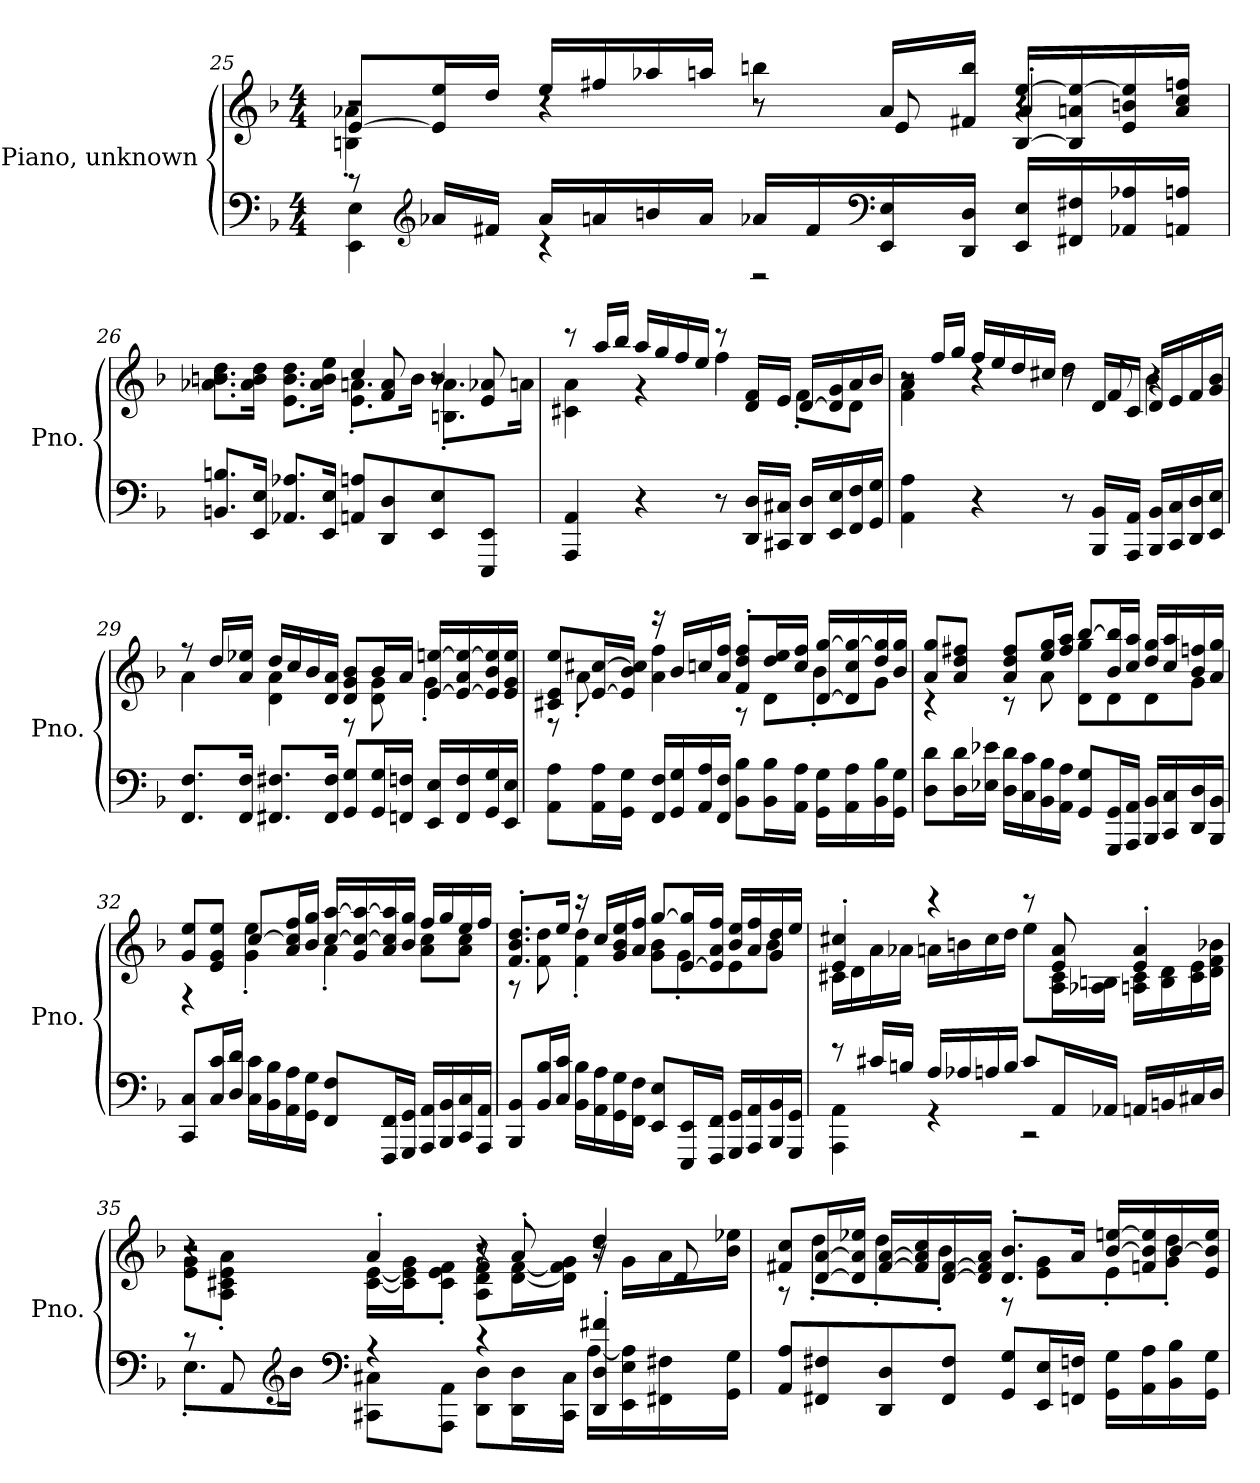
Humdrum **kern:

**kern	**kern
*part1	*part1
*staff2	*staff1
*I"Piano, unknown	*
*I'Pno.	*
!!LO:LB:g=z
*clefF4	*clefG2
*k[b-]	*k[b-]
*M4/4	*M4/4
=25	=25
*^	*^
*	*	*	*^
8r	4EE\ 4E\	[8e/L	4Bn\' 4a-X\'	2r
*clefG2	*	*	*	*
16a-X/LL	.	16e/] 16ee/L	.	.
16f#X/JJ	.	16dd/JJ	.	.
16a-/LL	4r	16ee/LL	4r	.
16an/	.	16ff#X/	.	.
16bn/	.	16aa-X/	.	.
16a/JJ	.	16aan/JJ	.	.
16a-X/LL	2r	8r	4bbn\	8r
16f#/	.	.	.	.
*clefF4	*	*	*	*
16EE/ 16E/	.	16a-/LL	.	8e/
16DD/ 16D/JJ	.	16f#X/ 16bb/JJ	.	.
16EE/ 16E/LL	.	[16B/ [16ee/LL	4r	4a-'/
16FF#X/ 16F#X/	.	16B/] 16an/ 16ee/_	.	.
16AA-X/ 16A-X/	.	16e/ 16bn/ 16ee/]	.	.
16AAn/ 16An/JJ	.	16a/ 16cc/ 16ffn/JJ	.	.
*v	*v	*	*	*
!!LO:LB:g=z	!!	!!
=26	=26	=26	=26
8.BBn/ 8.Bn/L	2r	8.a-X\ 8.bn\ 8.dd\L	2r
16EE/ 16E/Jk	.	16a-\ 16b\ 16dd\Jk	.
8.AA-X/ 8.A-X/L	.	8.e\ 8.b\ 8.dd\L	.
16EE/ 16E/Jk	.	16a-\ 16b\ 16ee\Jk	.
8AAn/ 8An/L	4cc/	8.e\' 8.an\'L	8r
8DD/ 8D/	.	.	8f/ 8a/
.	.	16b\Jk	.
8EE/ 8E/	4b/	8.Bn\' 8.a\'L	8r
8EEE/ 8EE/J	.	.	8e/ 8a-X/
.	.	16an\Jk	.
*	*	*v	*v
=27	=27	=27
4AAA/ 4AA/	8r	4c#X\ 4a\
.	16aa/LL	.
.	16bb-/JJ	.
4r	16aa/LL	4r
.	16gg/	.
.	16ff/	.
.	16ee/JJ	.
8r	8r	4ff\
16DD/ 16D/LL	16d/ 16f/LL	.
16CC#X/ 16C#X/JJ	16e/JJ	.
16DD/ 16D/LL	[16d/LL	8f'\L
16EE/ 16E/	16d/] 16g/	.
16FF/ 16F/	16a/	8d\J
16GG/ 16G/JJ	16b-/JJ	.
!!LO:LB:g=z
=28	=28	=28
*	*	*^
4AA\ 4A\	8r	4f\ 4a\	2r
.	16ff/LL	.	.
.	16gg/JJ	.	.
4r	16ff/LL	4r	.
.	16ee/	.	.
.	16dd/	.	.
.	16cc#X/JJ	.	.
8r	8r	4dd\	8r
16BBB-/ 16BB-/LL	16d/LL	.	8f/
16AAA/ 16AA/JJ	16c/JJ	.	.
16BBB-/ 16BB-/LL	16d/LL	4b-\	4r
16CC/ 16C/	16e/	.	.
16DD/ 16D/	16f/	.	.
16EE/ 16E/JJ	16g/ 16b-/JJ	.	.
*	*	*v	*v
=29	=29	=29
8.FF/ 8.F/L	8r	4a\
.	16dd/LL	.
16FF/ 16F/Jk	16a/ 16ee-X/JJ	.
8.FF#X/ 8.F#X/L	16dd/LL	4d\ 4a\
.	16cc/	.
.	16b-/	.
16FF#/ 16F#/Jk	16d/ 16a/JJ	.
8GG/ 8G/L	8d/ 8g/ 8b-/L	8r
16GG/ 16G/L	16b-/L	8d\ 8g\
16FFn/ 16Fn/JJ	16a/JJ	.
16EE/ 16E/LL	[16e/ [16een/LL	4g'\
16FF/ 16F/	16e/_ 16a/ 16ee/_	.
16GG/ 16G/	16e/] 16b-/ 16ee/]	.
16EE/ 16E/JJ	16e/ 16g/ 16ee/JJ	.
!!LO:LB:g=z	!!
=30	=30	=30
8AA\ 8A\L	8c#X/ 8e/ 8ee/L	8r
16AA\ 16A\L	[16e/ [16cc#X/L	8a'\
16GG\ 16G\JJ	16e/] 16b-/ 16cc#/]JJ	.
16FF/ 16F/LL	16r	4a\ 4ff\
16GG/ 16G/	16b-/LL	.
16AA/ 16A/	16ccn/	.
16FF/ 16F/JJ	16a/ 16ff/JJ	.
8BB-\ 8B-\L	8f/' 8dd/' 8ff/'L	8r
16BB-\ 16B-\L	16dd/ 16ee/L	8d\L
16AA\ 16A\JJ	16cc/ 16ff/JJ	.
16GG\ 16G\LL	[16d/ [16gg/LL	8b-'\
16AA\ 16A\	16d/] 16cc/ 16gg/_	.
16BB-\ 16B-\	16dd/ 16gg/]	8g\J
16GG\ 16G\JJ	16b-/ 16gg/JJ	.
=31	=31	=31
8D\ 8d\L	8a/ 8gg/L	4r
16D\ 16d\L	8a/ 8dd/ 8ff#X/J	.
16E-X\ 16e-X\JJ	.	.
16D\ 16d\LL	8a/ 8dd/ 8ff#/L	8r
16C\ 16c\	.	.
16BB-\ 16B-\	16ee/ 16gg/L	8a\
16AA\ 16A\JJ	16ff#/ 16aa/JJ	.
8GG/ 8G/L	[8bb-/L	8d\ 8gg\L
16GGG/ 16GG/L	16b-/ 16bb-/]L	8d\
16AAA/ 16AA/JJ	16cc/ 16aa/JJ	.
16BBB-/ 16BB-/LL	16dd/ 16gg/LL	8d\
16CC/ 16C/	16cc/ 16aa/	.
16DD/ 16D/	16b-/ 16ffn/	8g\J
16BBB-/ 16BB-/JJ	16a/ 16gg/JJ	.
!!LO:LB:g=z	!!
=32	=32	=32
8CC/ 8C/L	8g/ 8ee/L	4r
16C/ 16c/L	8e/ 8g/ 8ee/J	.
16D/ 16d/JJ	.	.
16C\ 16c\LL	[8cc/L	4g\' 4ee\'
16BB-\ 16B-\	.	.
16AA\ 16A\	16a/ 16cc/] 16ff/L	.
16GG\ 16G\JJ	16b-/ 16gg/JJ	.
8FF/ 8F/L	[16cc/ [16aa/LL	4a'\
.	16g/ 16cc/_ 16aa/_	.
16FFF/ 16FF/L	16a/ 16cc/] 16aa/]	.
16GGG/ 16GG/JJ	16b-/ 16gg/JJ	.
16AAA/ 16AA/LL	16ff/LL	8a\ 8cc\L
16BBB-/ 16BB-/	16gg/	.
16CC/ 16C/	16ee/	8a\ 8cc\J
16AAA/ 16AA/JJ	16ff/JJ	.
=33	=33	=33
8BBB-/ 8BB-/L	8.f/' 8.b-/' 8.dd/'L	8r
16BB-/ 16B-/L	.	8f\ 8dd\
16C/ 16c/JJ	16ee/Jk	.
16BB-\ 16B-\LL	16r	4f\' 4dd\'
16AA\ 16A\	16cc/LL	.
16GG\ 16G\	16g/ 16b-/ 16ee/	.
16FF\ 16F\JJ	16a/ 16ff/JJ	.
8EE/ 8E/L	[8gg/L	8g\ 8b-\L
16EEE/ 16EE/L	[16e/ 16gg/]L	8g'\
16FFF/ 16FF/JJ	16e/] 16a/ 16ff/JJ	.
16GGG/ 16GG/LL	16b-/ 16ee/LL	8e\
16AAA/ 16AA/	16a/ 16ff/	.
16BBB-/ 16BB-/	16g/ 16dd/	8b-\J
16GGG/ 16GG/JJ	16ee/JJ	.
!!LO:PB:g=z	!!
=34	=34	=34
*^	*	*
8r	4AAA\ 4AA\	4e/' 4cc#X/'	16c#X\LL
.	.	.	16d\
16c#X/LL	.	.	16a\
16Bn/JJ	.	.	16a-X\JJ
16A/LL	4r	4r	16an\LL
16A-X/	.	.	16bn\
16An/	.	.	16cc#\
16B/JJ	.	.	16dd\JJ
8c#/L	2r	8r	8ee\L
16AA/L	.	8e/ 8a/	16A\ 16c#\L
16AA-X/JJ	.	.	16A-X\ 16Bn\JJ
16AAn/LL	.	4e/' 4a/'	16An\ 16c#\LL
16BBn/	.	.	16B\ 16d\
16C#X/	.	.	16c#\ 16e\
16D/JJ	.	.	16d\ 16f\ 16b-X\JJ
!!LO:LB:g=z
=35	=35	=35	=35
*	*	*	*^
8r	8.E'\L	4r	8e\ 8g\L	2r
8AA/	.	.	8A\' 8c#X\' 8e\' 8a\'J	.
*clefG2	*	*	*	*
.	16b-\Jk	.	.	.
*clefF4	*	*	*	*
4r	8CC#X\ 8C#X\L	4a'/	[16c#\ [16e\LL	.
.	.	.	16c#\] 16e\] 16g\J	.
.	8AAA\ 8AA\J	.	8c#\' 8e\' 8f\'J	.
4r	8DD\ 8D\L	8r	8A\ 8d\ 8f\L	4r
.	16DD\ 16D\L	8a'/	[16d\ [16f\L	.
.	16CC#\ 16C#\JJ	.	16d\] 16f\] 16g\JJ	.
4DD/' 4D/' 4f#X/'	[16A\LL	4dd/	16r	8r
.	16EE\ 16E\ 16A\]	.	16g\LL	.
.	16FF#X\ 16F#X\	.	16a\	8d/
.	16GG\ 16G\JJ	.	16b-\ 16ee-X\JJ	.
*v	*v	*	*	*
*	*	*v	*v
!!LO:LB:g=z
=36	=36	=36
8AA/ 8A/L	8f#X/ 8cc/L	8r
8FF#X/ 8F#X/	[16d/ [16a/L	8dd'\L
.	16d/] 16a/] 16ee-X/JJ	.
8DD/ 8D/	[16f#/ [16a/LL	8dd'\
.	16f#/] 16a/] 16cc/	.
8FF#/ 8F#/J	[16d/ [16f#/	8b-'\J
.	16d/] 16f#/] 16a/JJ	.
8GG/ 8G/L	8.d/' 8.b-/'L	8r
16EE/ 16E/L	.	8e\ 8g\L
16FFn/ 16Fn/JJ	16a/Jk	.
16GG\ 16G\LL	[16b-/ [16een/LL	8e'\
16AA\ 16A\	16fn/ 16b-/] 16ee/]	.
16BB-\ 16B-\	[16b-/	8g\' 8dd\'J
16GG\ 16G\JJ	16e/ 16b-/] 16ee/JJ	.
*	*v	*v
=	=
*-	*-
